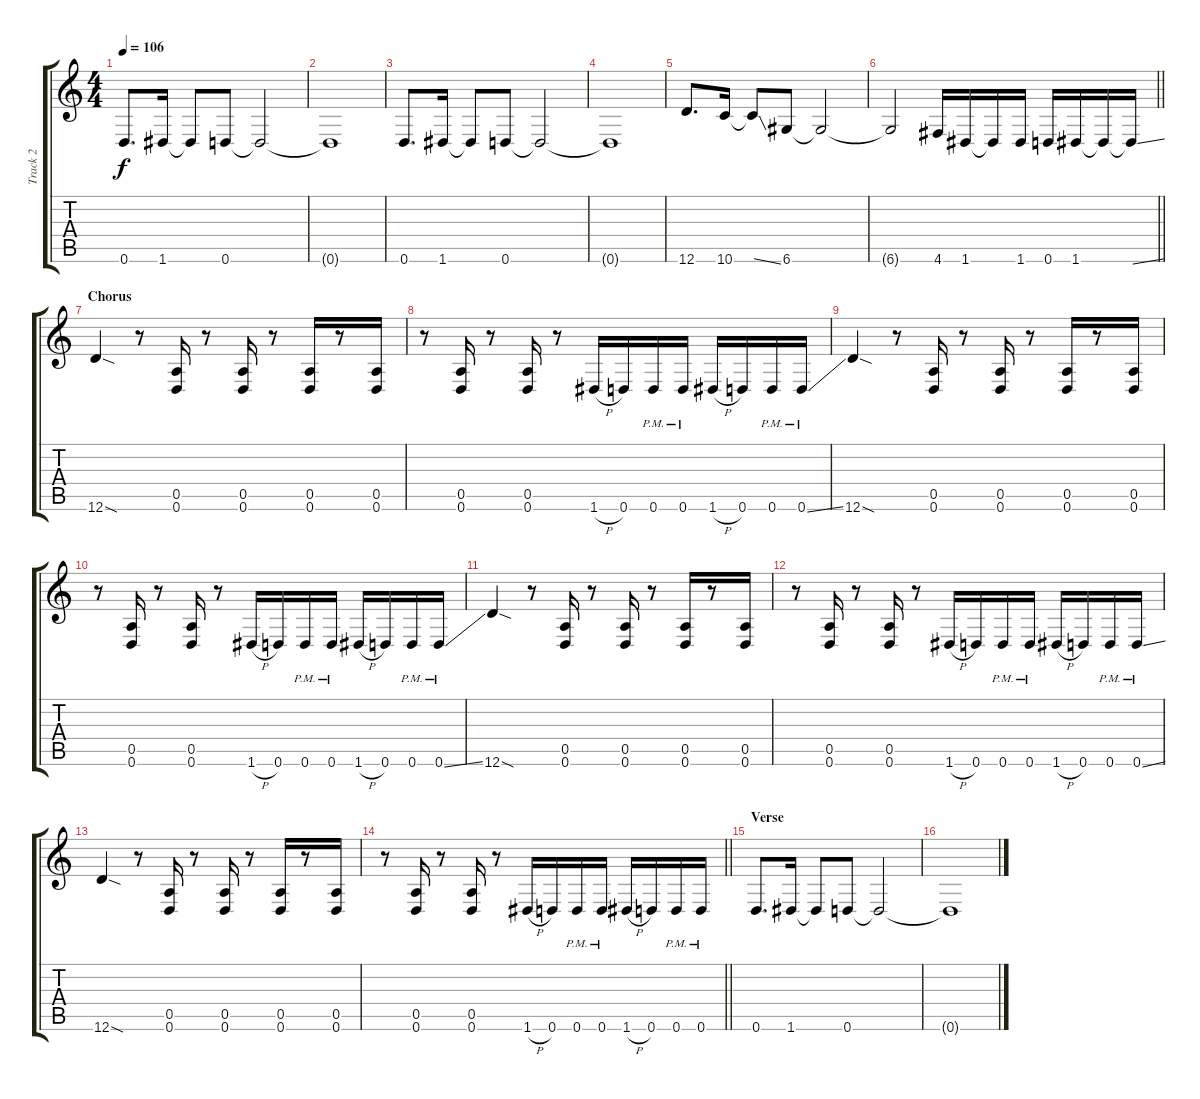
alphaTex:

\track ("Track 2" "Track 2") {instrument distortionguitar}
\staff {score tabs}
\tuning (E4 A3 F3 D3 A2 D2) {hide}
\ts (4 4)
\tempo 106
\clef g2
\ks c
0.6.8{d dy f} 1.6.16 1.6{t}.8 0.6.8 0.6{t}.2 |
0.6{t}.1 |
0.6.8{d} 1.6.16 1.6{t}.8 0.6.8 0.6{t}.2 |
0.6{t}.1 |
12.6.8{d} 10.6.16 10.6{ss t}.8 6.6.8 6.6{t}.2 |
\barLineRight lightlight
6.6{t}.2 4.6.16 1.6.16 1.6{t}.16 1.6.16 0.6.16 1.6.16 1.6{t}.16 1.6{ss t}.16 |
\section ("" "Chorus")
12.6{sod}.4 r.8 (0.5 0.6).16 r.8 (0.5 0.6).16 r.8 (0.5 0.6).16 r.8 (0.5 0.6).16 |
r.8 (0.5 0.6).16 r.8 (0.5 0.6).16 r.8 1.6{h}.16 0.6.16 0.6{pm}.16 0.6{pm}.16 1.6{h}.16 0.6.16 0.6{pm}.16 0.6{ss pm}.16 |
12.6{sod}.4 r.8 (0.5 0.6).16 r.8 (0.5 0.6).16 r.8 (0.5 0.6).16 r.8 (0.5 0.6).16 |
r.8 (0.5 0.6).16 r.8 (0.5 0.6).16 r.8 1.6{h}.16 0.6.16 0.6{pm}.16 0.6{pm}.16 1.6{h}.16 0.6.16 0.6{pm}.16 0.6{ss pm}.16 |
12.6{sod}.4 r.8 (0.5 0.6).16 r.8 (0.5 0.6).16 r.8 (0.5 0.6).16 r.8 (0.5 0.6).16 |
r.8 (0.5 0.6).16 r.8 (0.5 0.6).16 r.8 1.6{h}.16 0.6.16 0.6{pm}.16 0.6{pm}.16 1.6{h}.16 0.6.16 0.6{pm}.16 0.6{ss pm}.16 |
12.6{sod}.4 r.8 (0.5 0.6).16 r.8 (0.5 0.6).16 r.8 (0.5 0.6).16 r.8 (0.5 0.6).16 |
\barLineRight lightlight
r.8 (0.5 0.6).16 r.8 (0.5 0.6).16 r.8 1.6{h}.16 0.6.16 0.6{pm}.16 0.6{pm}.16 1.6{h}.16 0.6.16 0.6{pm}.16 0.6{pm}.16 |
\section ("" "Verse")
0.6.8{d} 1.6.16 1.6{t}.8 0.6.8 0.6{t}.2 |
0.6{t}.1
